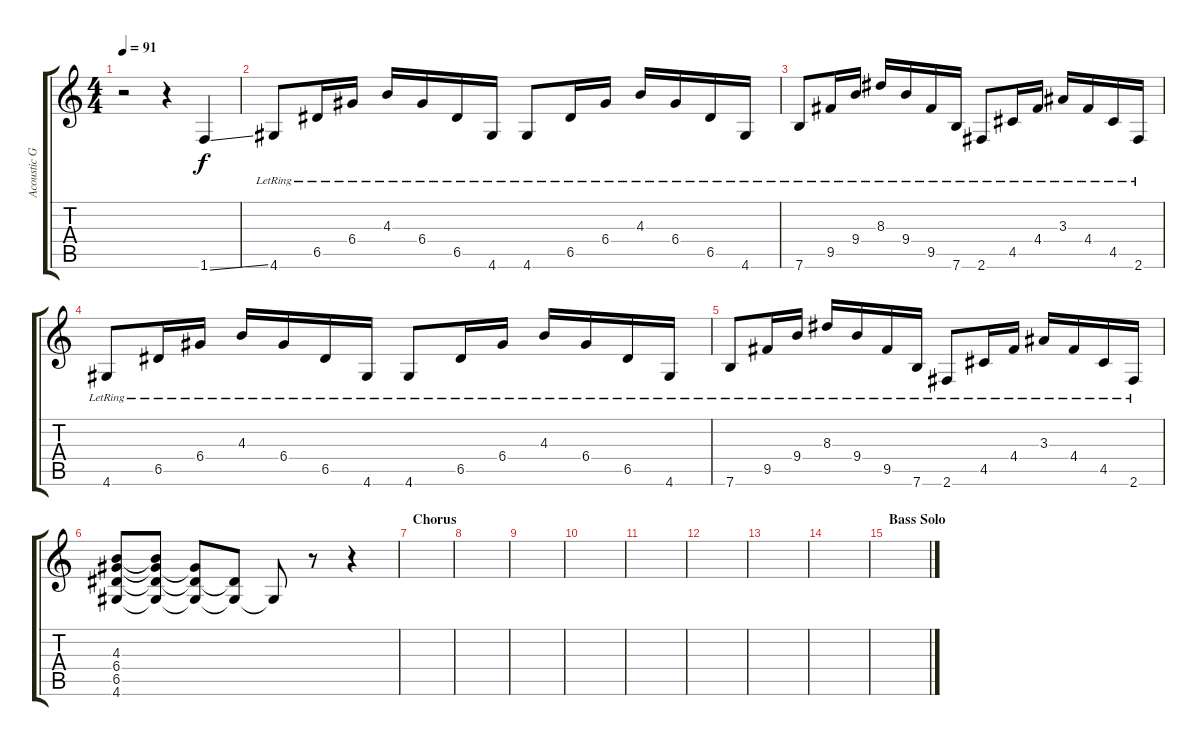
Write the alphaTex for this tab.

\track ("Acoustic Guitar" "Acoustic G") {instrument acousticguitarsteel}
\staff {score tabs}
\tuning (E4 B3 G3 D3 A2 E2) {hide}
\ts (4 4)
\tempo 91
\clef g2
\ks c
r.2{dy f} r.4 1.6{ss}.4 |
4.6{lr}.8 6.5{lr}.16 6.4{lr}.16 4.3{lr}.16 6.4{lr}.16 6.5{lr}.16 4.6{lr}.16 4.6{lr}.8 6.5{lr}.16 6.4{lr}.16 4.3{lr}.16 6.4{lr}.16 6.5{lr}.16 4.6{lr}.16 |
7.6{lr}.8 9.5{lr}.16 9.4{lr}.16 8.3{lr}.16 9.4{lr}.16 9.5{lr}.16 7.6{lr}.16 2.6{lr}.8 4.5{lr}.16 4.4{lr}.16 3.3{lr}.16 4.4{lr}.16 4.5{lr}.16 2.6{lr}.16 |
4.6{lr}.8 6.5{lr}.16 6.4{lr}.16 4.3{lr}.16 6.4{lr}.16 6.5{lr}.16 4.6{lr}.16 4.6{lr}.8 6.5{lr}.16 6.4{lr}.16 4.3{lr}.16 6.4{lr}.16 6.5{lr}.16 4.6{lr}.16 |
7.6{lr}.8 9.5{lr}.16 9.4{lr}.16 8.3{lr}.16 9.4{lr}.16 9.5{lr}.16 7.6{lr}.16 2.6{lr}.8 4.5{lr}.16 4.4{lr}.16 3.3{lr}.16 4.4{lr}.16 4.5{lr}.16 2.6{lr}.16 |
(4.3 6.4 6.5 4.6).8 (4.3{t} 6.4{t} 6.5{t} 4.6{t}).8 (6.4{t} 6.5{t} 4.6{t}).8 (6.5{t} 4.6{t}).8 4.6{t}.8 r.8 r.4 |
\section ("" "Chorus")
|
|
|
|
|
|
|
|
\section ("" "Bass Solo")
